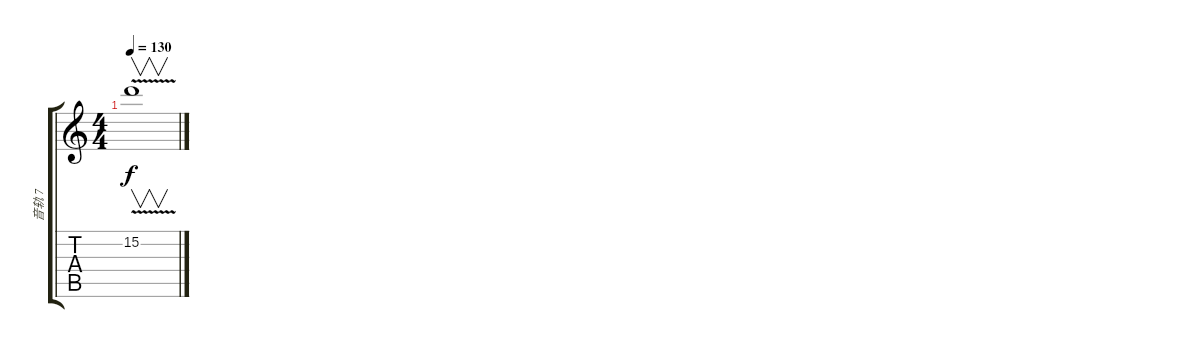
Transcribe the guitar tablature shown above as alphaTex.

\track ("音轨 7" "音轨 7") {instrument distortionguitar}
\staff {score tabs}
\tuning (E4 B3 G3 D3 A2 E2) {hide}
\ts (4 4)
\tempo 130
\clef g2
\ks c
15.2{v}.1{v dy f}
